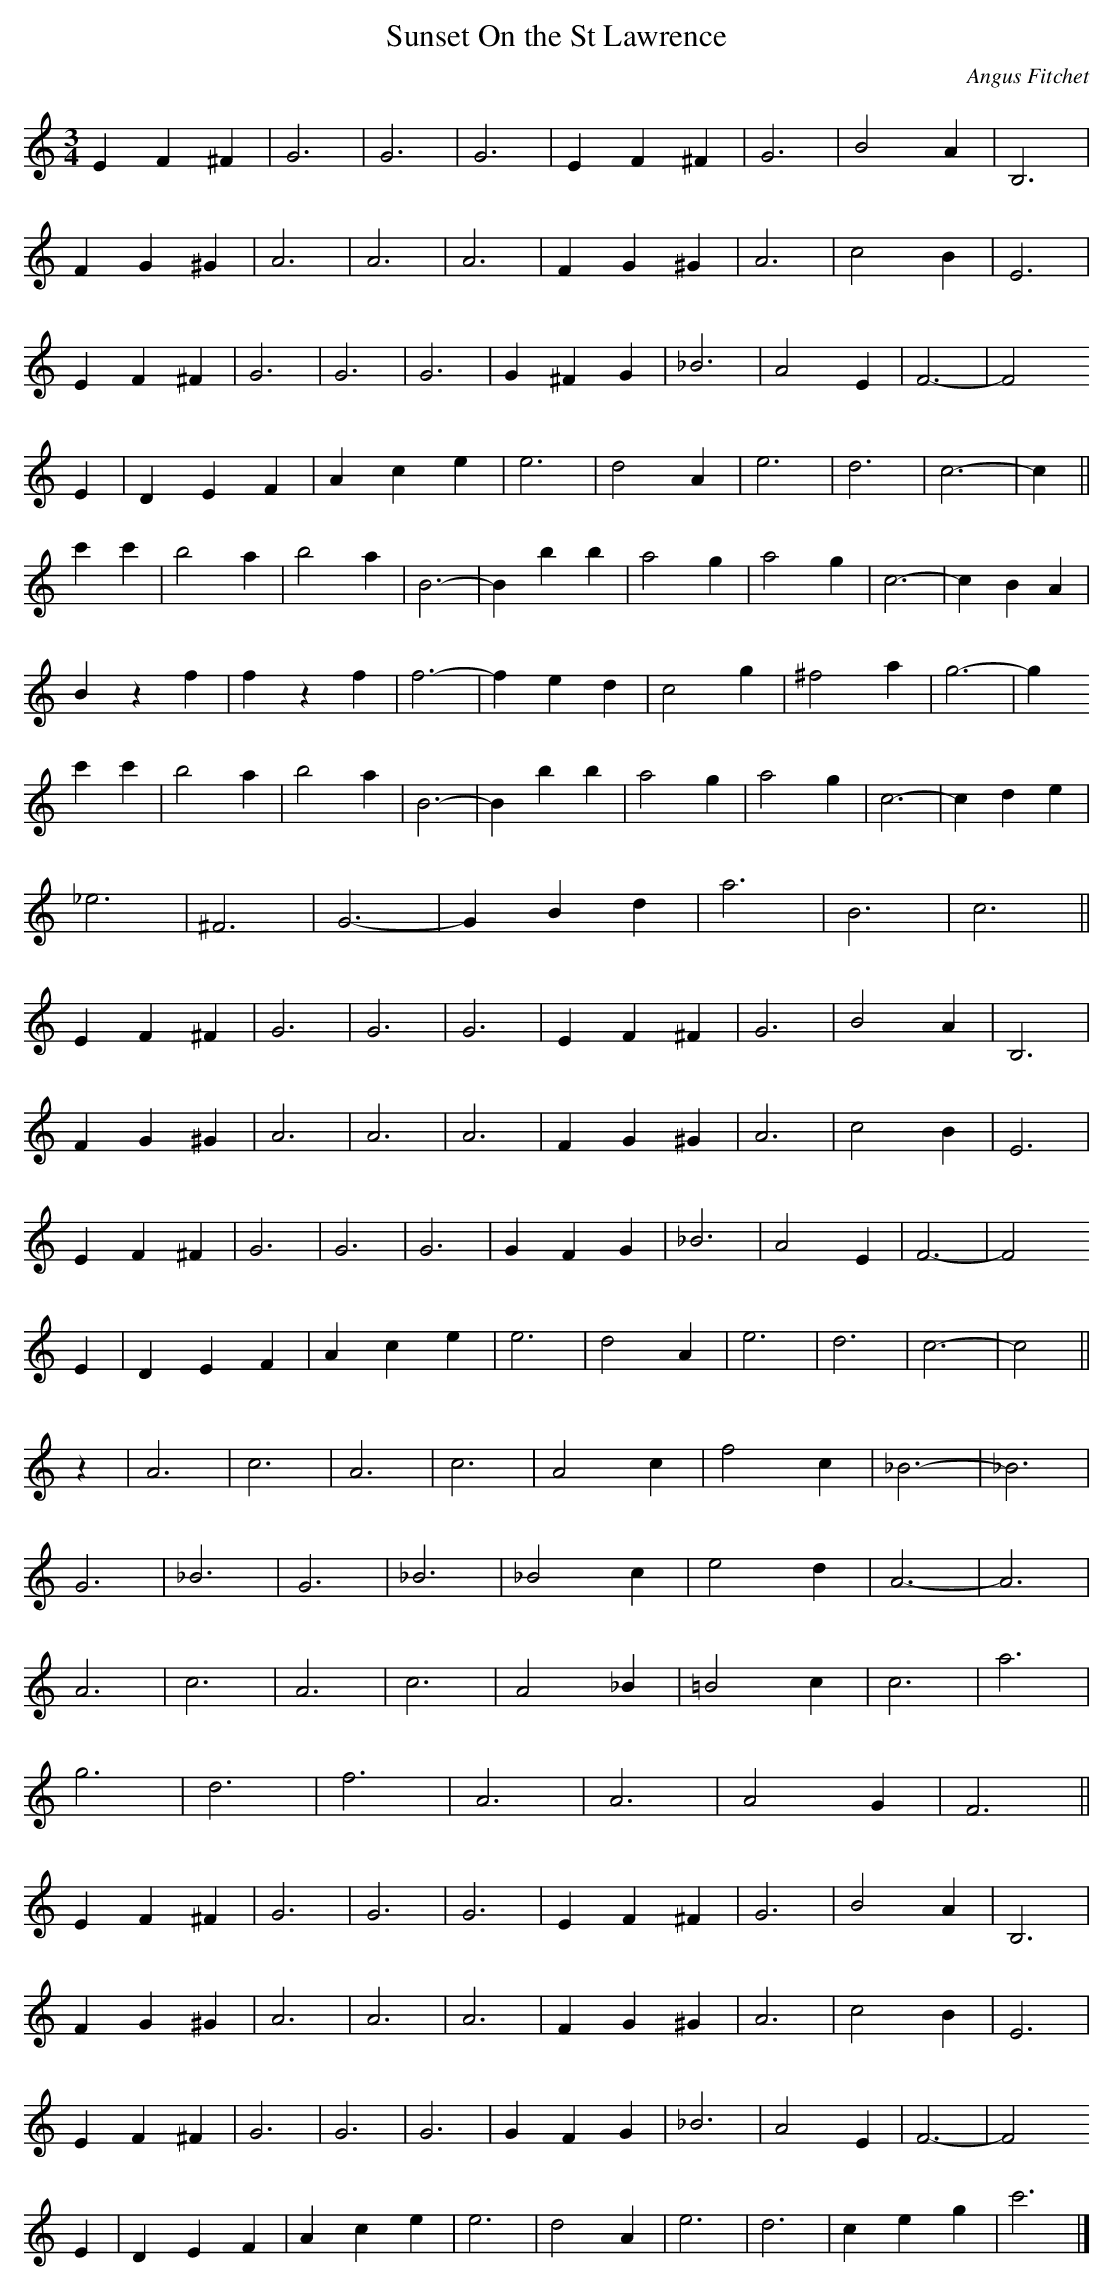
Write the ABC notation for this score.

X:1
T:Sunset On the St Lawrence
C:Angus Fitchet
L:1/4
M:3/4
K:C
EF^F | G3 | G3 | G3 | EF^F | G3 | B2A | B,3 |
FG^G | A3 | A3 | A3 | FG^G | A3 | c2B | E3 |
EF^F | G3 | G3 | G3 | G^FG | _B3 | A2E | F3- | F2
E | DEF | Ace | e3 | d2A | e3 | d3 | c3- | c ||
c'c' | b2a | b2a | B3- | Bbb | a2g | a2g | c3- | cBA |
Bzf | fzf | f3- | fed | c2g | ^f2a | g3- | g
c'c' | b2a | b2a | B3- | Bbb | a2g | a2g | c3- | cde |
_e3 | ^F3 | G3- | GBd | a3 | B3 | c3 ||
EF^F | G3 | G3 | G3 | EF^F | G3 | B2A | B,3 |
FG^G | A3 | A3 | A3 | FG^G | A3 | c2B | E3 |
EF^F | G3 | G3 | G3 | GFG | _B3 | A2E | F3- | F2
E | DEF | Ace | e3 | d2A | e3 | d3 | c3- | c2 ||
z | A3 | c3 | A3 | c3 | A2c | f2c | _B3- | _B3 |
G3 | _B3 | G3 | _B3 | _B2c | e2d | A3- | A3 |
A3 | c3 | A3 | c3 | A2_B | =B2 c | c3 | a3 |
g3 | d3 | f3 | A3 | A3 | A2G | F3 ||
EF^F | G3 | G3 | G3 | EF^F | G3 | B2A | B,3 |
FG^G | A3 | A3 | A3 | FG^G | A3 | c2B | E3 |
EF^F | G3 | G3 | G3 | GFG | _B3 | A2E | F3- | F2
E | DEF | Ace | e3 | d2A | e3 | d3 | ceg | c'3 |]
